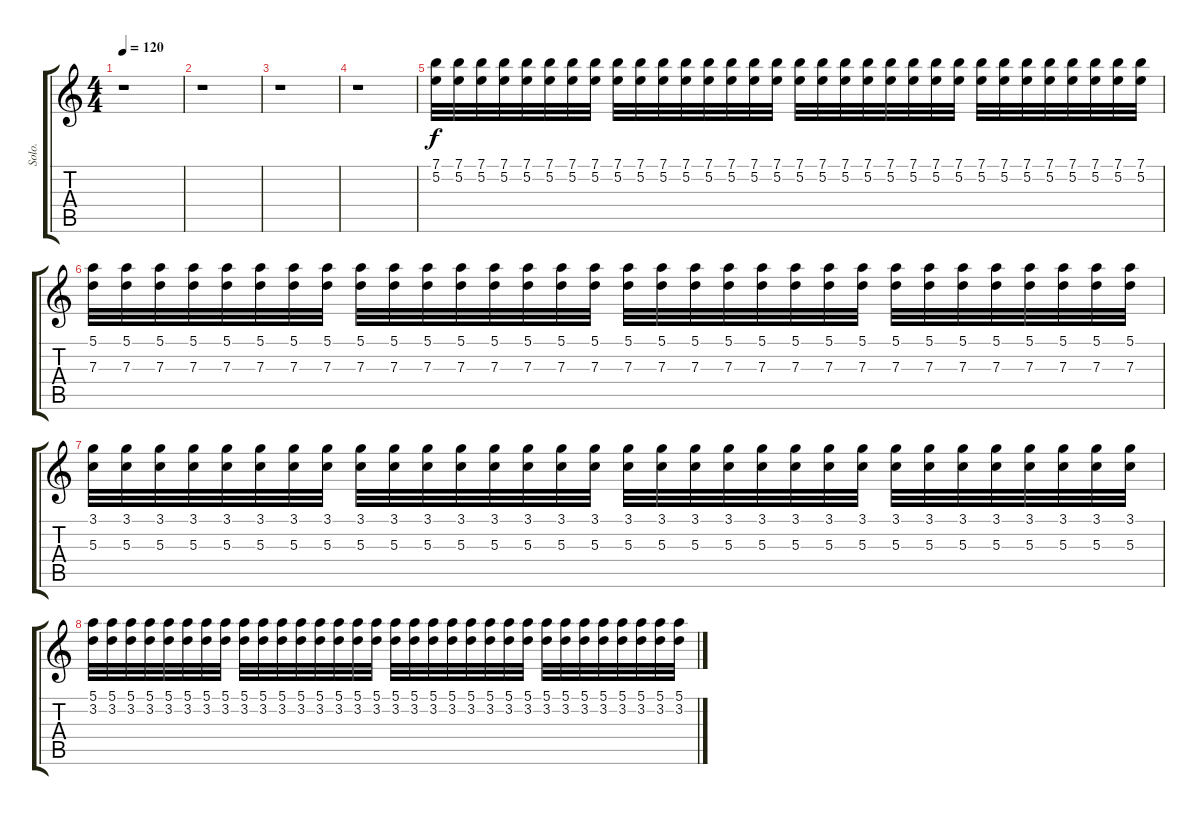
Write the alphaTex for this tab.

\track ("Solo." "Solo.") {instrument distortionguitar}
\staff {score tabs}
\tuning (E4 B3 G3 D3 A2 E2) {hide}
\ts (4 4)
\tempo 120
\clef g2
\ks c
r.1{dy f} |
r.1 |
r.1 |
r.1 |
(7.1 5.2).32{volume 16} (7.1 5.2).32 (7.1 5.2).32 (7.1 5.2).32 (7.1 5.2).32 (7.1 5.2).32 (7.1 5.2).32 (7.1 5.2).32 (7.1 5.2).32 (7.1 5.2).32 (7.1 5.2).32 (7.1 5.2).32 (7.1 5.2).32 (7.1 5.2).32 (7.1 5.2).32 (7.1 5.2).32 (7.1 5.2).32 (7.1 5.2).32 (7.1 5.2).32 (7.1 5.2).32 (7.1 5.2).32 (7.1 5.2).32 (7.1 5.2).32 (7.1 5.2).32 (7.1 5.2).32 (7.1 5.2).32 (7.1 5.2).32 (7.1 5.2).32 (7.1 5.2).32 (7.1 5.2).32 (7.1 5.2).32 (7.1 5.2).32 |
(5.1 7.3).32 (5.1 7.3).32 (5.1 7.3).32 (5.1 7.3).32 (5.1 7.3).32 (5.1 7.3).32 (5.1 7.3).32 (5.1 7.3).32 (5.1 7.3).32 (5.1 7.3).32 (5.1 7.3).32 (5.1 7.3).32 (5.1 7.3).32 (5.1 7.3).32 (5.1 7.3).32 (5.1 7.3).32 (5.1 7.3).32 (5.1 7.3).32 (5.1 7.3).32 (5.1 7.3).32 (5.1 7.3).32 (5.1 7.3).32 (5.1 7.3).32 (5.1 7.3).32 (5.1 7.3).32 (5.1 7.3).32 (5.1 7.3).32 (5.1 7.3).32 (5.1 7.3).32 (5.1 7.3).32 (5.1 7.3).32 (5.1 7.3).32 |
(3.1 5.3).32 (3.1 5.3).32 (3.1 5.3).32 (3.1 5.3).32 (3.1 5.3).32 (3.1 5.3).32 (3.1 5.3).32 (3.1 5.3).32 (3.1 5.3).32 (3.1 5.3).32 (3.1 5.3).32 (3.1 5.3).32 (3.1 5.3).32 (3.1 5.3).32 (3.1 5.3).32 (3.1 5.3).32 (3.1 5.3).32 (3.1 5.3).32 (3.1 5.3).32 (3.1 5.3).32 (3.1 5.3).32 (3.1 5.3).32 (3.1 5.3).32 (3.1 5.3).32 (3.1 5.3).32 (3.1 5.3).32 (3.1 5.3).32 (3.1 5.3).32 (3.1 5.3).32 (3.1 5.3).32 (3.1 5.3).32 (3.1 5.3).32 |
(5.1 3.2).32 (5.1 3.2).32 (5.1 3.2).32 (5.1 3.2).32 (5.1 3.2).32 (5.1 3.2).32 (5.1 3.2).32 (5.1 3.2).32 (5.1 3.2).32 (5.1 3.2).32 (5.1 3.2).32 (5.1 3.2).32 (5.1 3.2).32 (5.1 3.2).32 (5.1 3.2).32 (5.1 3.2).32 (5.1 3.2).32 (5.1 3.2).32 (5.1 3.2).32 (5.1 3.2).32 (5.1 3.2).32 (5.1 3.2).32 (5.1 3.2).32 (5.1 3.2).32 (5.1 3.2).32 (5.1 3.2).32 (5.1 3.2).32 (5.1 3.2).32 (5.1 3.2).32 (5.1 3.2).32 (5.1 3.2).32 (5.1 3.2).32
